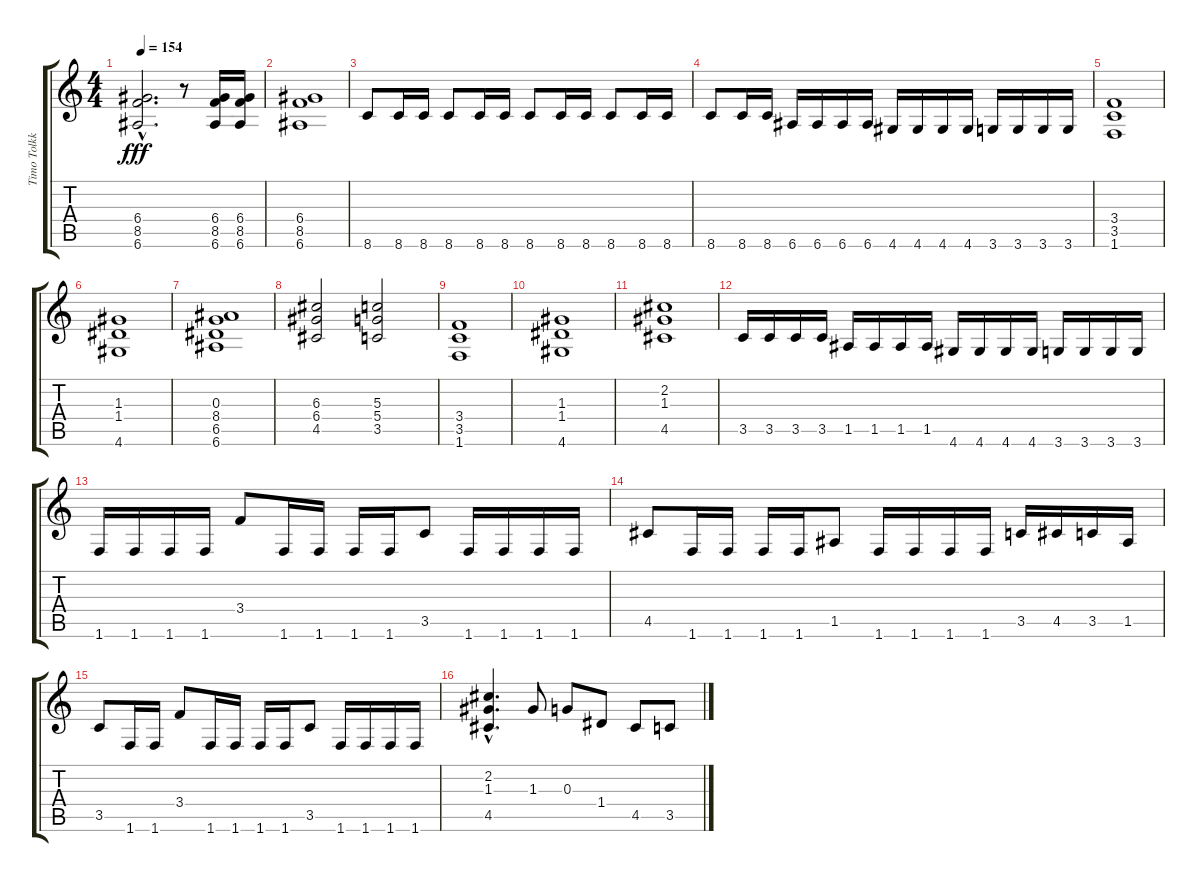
\track ("Timo Tolkki" "Timo Tolkk") {instrument distortionguitar}
\staff {score tabs}
\tuning (E4 B3 G3 D3 A2 E2) {hide}
\ts (4 4)
\tempo 154
\clef g2
\ks c
(6.4{hac} 8.5{hac} 6.6{hac}).2{d dy fff} r.8 (6.4 8.5 6.6).16 (6.4 8.5 6.6).16 |
(6.4 8.5 6.6).1 |
8.6.8 8.6.16 8.6.16 8.6.8 8.6.16 8.6.16 8.6.8 8.6.16 8.6.16 8.6.8 8.6.16 8.6.16 |
8.6.8 8.6.16 8.6.16 6.6.16 6.6.16 6.6.16 6.6.16 4.6.16 4.6.16 4.6.16 4.6.16 3.6.16 3.6.16 3.6.16 3.6.16 |
(3.4 3.5 1.6).1 |
(1.3 1.4 4.6).1 |
(0.3 8.4 6.5 6.6).1 |
(6.3 6.4 4.5).2 (5.3 5.4 3.5).2 |
(3.4 3.5 1.6).1 |
(1.3 1.4 4.6).1 |
(2.2 1.3 4.5).1 |
3.5.16 3.5.16 3.5.16 3.5.16 1.5.16 1.5.16 1.5.16 1.5.16 4.6.16 4.6.16 4.6.16 4.6.16 3.6.16 3.6.16 3.6.16 3.6.16 |
1.6.16 1.6.16 1.6.16 1.6.16 3.4.8 1.6.16 1.6.16 1.6.16 1.6.16 3.5.8 1.6.16 1.6.16 1.6.16 1.6.16 |
4.5.8 1.6.16 1.6.16 1.6.16 1.6.16 1.5.8 1.6.16 1.6.16 1.6.16 1.6.16 3.5.16 4.5.16 3.5.16 1.5.16 |
3.5.8 1.6.16 1.6.16 3.4.8 1.6.16 1.6.16 1.6.16 1.6.16 3.5.8 1.6.16 1.6.16 1.6.16 1.6.16 |
(2.2{hac} 1.3{hac} 4.5{hac}).4{d} 1.3.8 0.3.8 1.4.8 4.5.8 3.5.8
